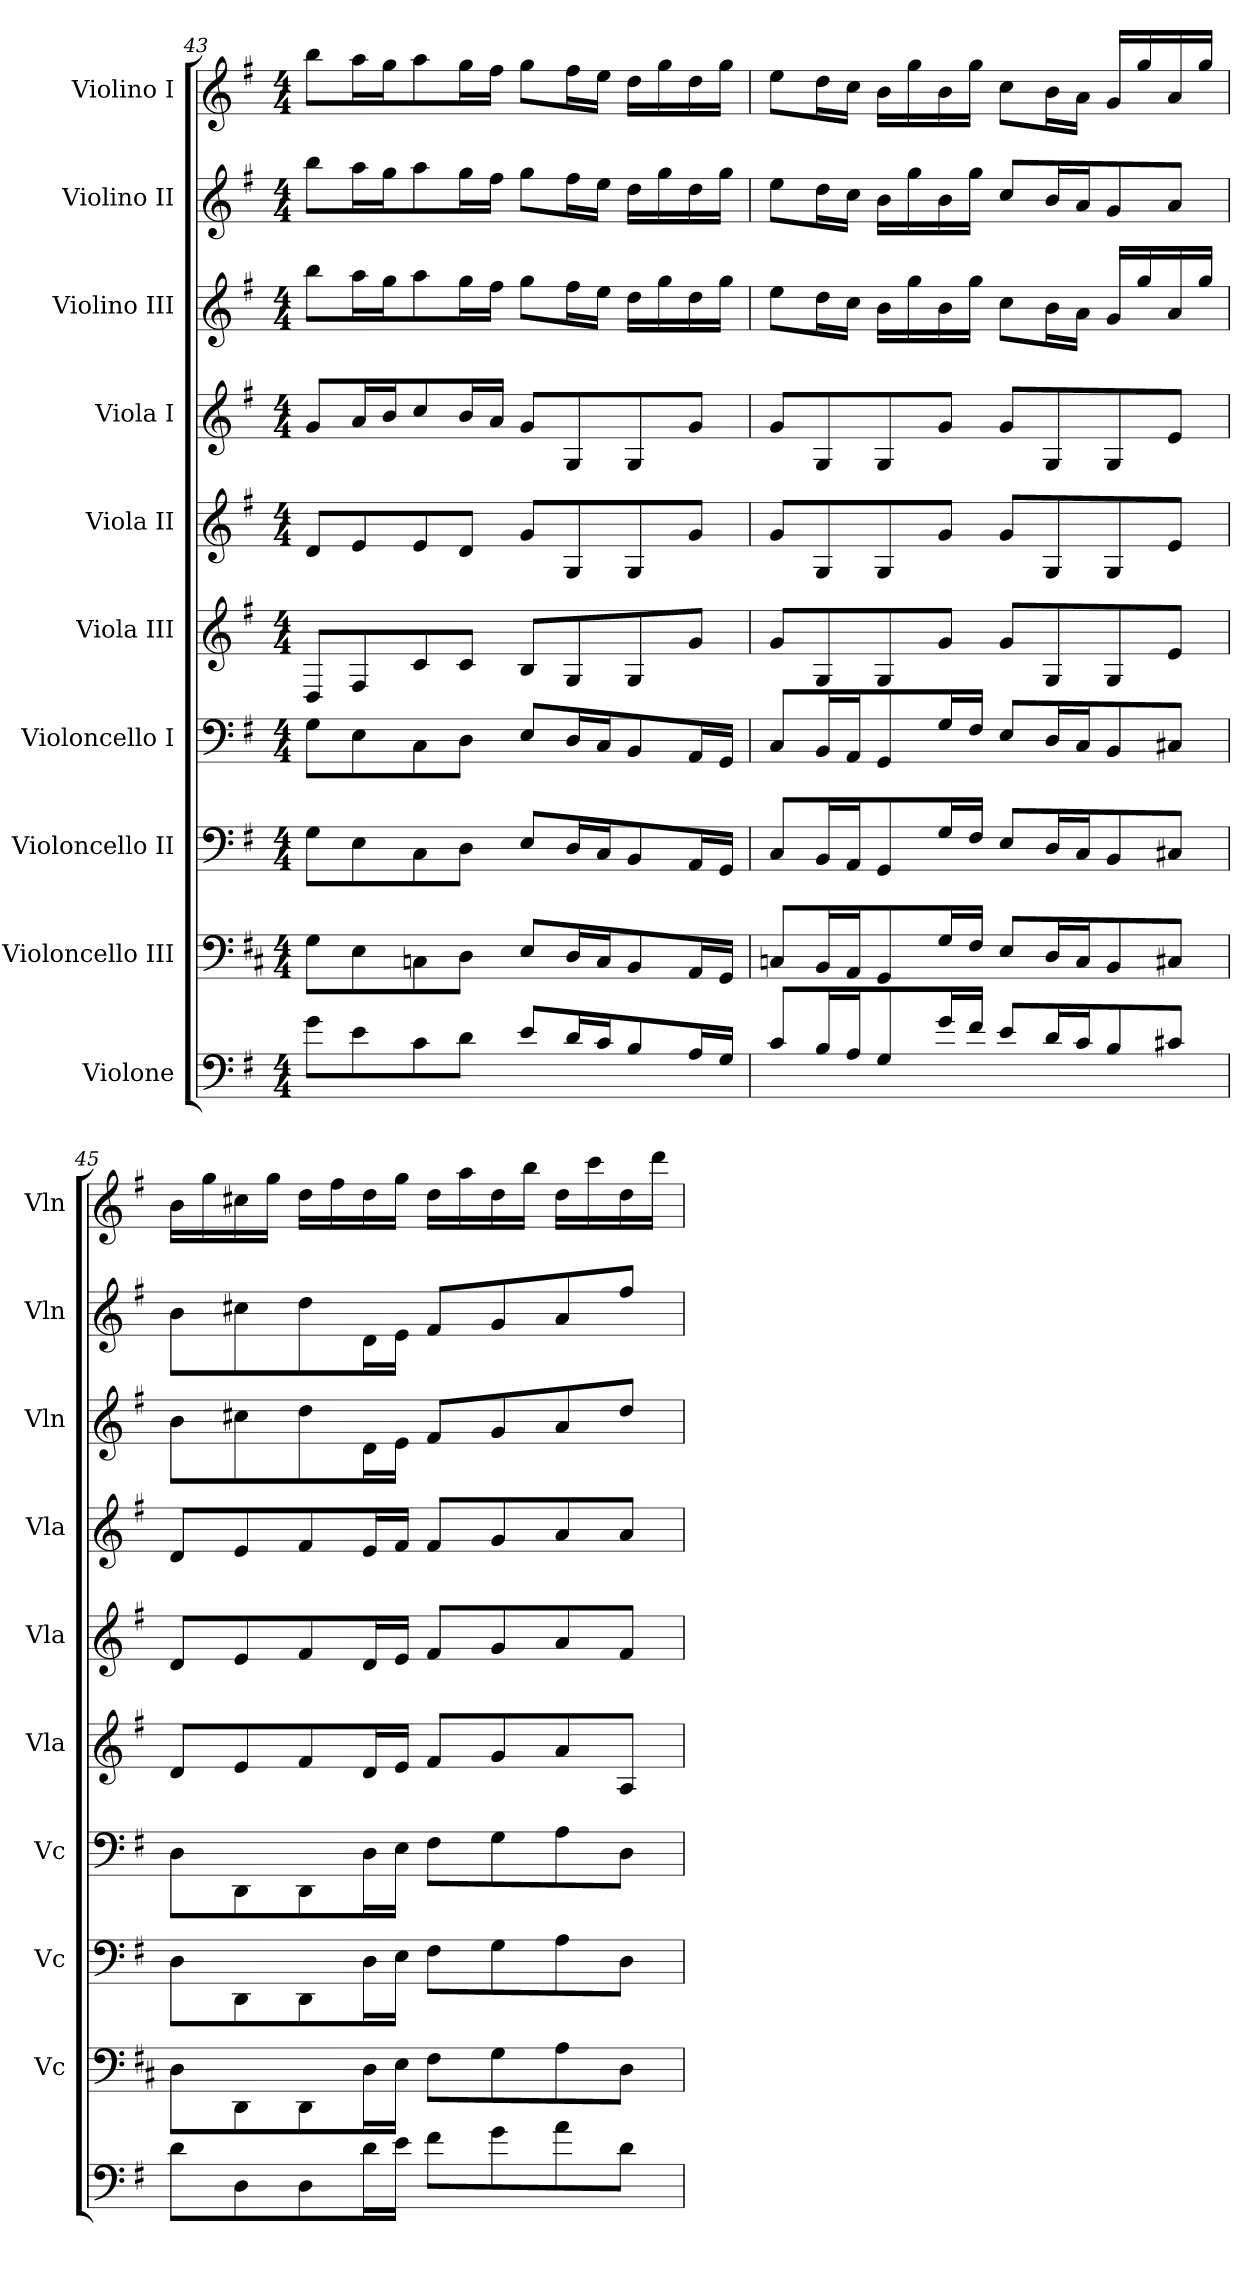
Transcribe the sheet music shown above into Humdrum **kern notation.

**kern	**kern	**kern	**kern	**kern	**kern	**kern	**kern	**kern	**kern
*part10	*part9	*part8	*part7	*part6	*part5	*part4	*part3	*part2	*part1
*staff10	*staff9	*staff8	*staff7	*staff6	*staff5	*staff4	*staff3	*staff2	*staff1
*I"Violone	*I"Violoncello III	*I"Violoncello  II	*I"Violoncello   I	*I"Viola       III	*I"Viola        II	*I"Viola         I	*I"Violino     III	*I"Violino      II	*I"Violino       I
*	*I'Vc	*I'Vc	*I'Vc	*I'Vla	*I'Vla	*I'Vla	*I'Vln	*I'Vln	*I'Vln
!!LO:PB:g=z
*clefF4	*clefF4	*clefF4	*clefF4	*clefG2	*clefG2	*clefG2	*clefG2	*clefG2	*clefG2
*ITrd7c12	*	*	*	*	*	*	*	*	*
*k[f#]	*k[f#c#]	*k[f#]	*k[f#]	*k[f#]	*k[f#]	*k[f#]	*k[f#]	*k[f#]	*k[f#]
*G:	*D:	*G:	*G:	*G:	*G:	*G:	*G:	*G:	*G:
*M4/4	*M4/4	*M4/4	*M4/4	*M4/4	*M4/4	*M4/4	*M4/4	*M4/4	*M4/4
=43	=43	=43	=43	=43	=43	=43	=43	=43	=43
8G\L	8G\L	8G\L	8G\L	8D/L	8d/L	8g/L	8bb\L	8bb\L	8bb\L
8E\	8E\	8E\	8E\	8F#/	8e/	16a/L	16aa\L	16aa\L	16aa\L
.	.	.	.	.	.	16b/J	16gg\J	16gg\J	16gg\J
8C\	8Cn\	8C\	8C\	8c/	8e/	8cc/	8aa\	8aa\	8aa\
8D\J	8D\J	8D\J	8D\J	8c/J	8d/J	16b/L	16gg\L	16gg\L	16gg\L
.	.	.	.	.	.	16a/JJ	16ff#\JJ	16ff#\JJ	16ff#\JJ
8E/L	8E/L	8E/L	8E/L	8B/L	8g/L	8g/L	8gg\L	8gg\L	8gg\L
16D/L	16D/L	16D/L	16D/L	8G/	8G/	8G/	16ff#\L	16ff#\L	16ff#\L
16C/J	16C/J	16C/J	16C/J	.	.	.	16ee\JJ	16ee\JJ	16ee\JJ
8BB/	8BB/	8BB/	8BB/	8G/	8G/	8G/	16dd\LL	16dd\LL	16dd\LL
.	.	.	.	.	.	.	16gg\	16gg\	16gg\
16AA/L	16AA/L	16AA/L	16AA/L	8g/J	8g/J	8g/J	16dd\	16dd\	16dd\
16GG/JJ	16GG/JJ	16GG/JJ	16GG/JJ	.	.	.	16gg\JJ	16gg\JJ	16gg\JJ
=44	=44	=44	=44	=44	=44	=44	=44	=44	=44
8C/L	8Cn/L	8C/L	8C/L	8g/L	8g/L	8g/L	8ee\L	8ee\L	8ee\L
16BB/L	16BB/L	16BB/L	16BB/L	8G/	8G/	8G/	16dd\L	16dd\L	16dd\L
16AA/J	16AA/J	16AA/J	16AA/J	.	.	.	16cc\JJ	16cc\JJ	16cc\JJ
8GG/	8GG/	8GG/	8GG/	8G/	8G/	8G/	16b\LL	16b\LL	16b\LL
.	.	.	.	.	.	.	16gg\	16gg\	16gg\
16G/L	16G/L	16G/L	16G/L	8g/J	8g/J	8g/J	16b\	16b\	16b\
16F#/JJ	16F#/JJ	16F#/JJ	16F#/JJ	.	.	.	16gg\JJ	16gg\JJ	16gg\JJ
8E/L	8E/L	8E/L	8E/L	8g/L	8g/L	8g/L	8cc\L	8cc/L	8cc\L
16D/L	16D/L	16D/L	16D/L	8G/	8G/	8G/	16b\L	16b/L	16b\L
16C/J	16C/J	16C/J	16C/J	.	.	.	16a\JJ	16a/J	16a\JJ
8BB/	8BB/	8BB/	8BB/	8G/	8G/	8G/	16g/LL	8g/	16g/LL
.	.	.	.	.	.	.	16gg/	.	16gg/
8C#X/J	8C#X/J	8C#X/J	8C#X/J	8e/J	8e/J	8e/J	16a/	8a/J	16a/
.	.	.	.	.	.	.	16gg/JJ	.	16gg/JJ
!!LO:PB:g=z
=45	=45	=45	=45	=45	=45	=45	=45	=45	=45
8D\L	8D\L	8D\L	8D\L	8d/L	8d/L	8d/L	8b\L	8b\L	16b\LL
.	.	.	.	.	.	.	.	.	16gg\
8DD\	8DD\	8DD\	8DD\	8e/	8e/	8e/	8cc#X\	8cc#X\	16cc#X\
.	.	.	.	.	.	.	.	.	16gg\JJ
8DD\	8DD\	8DD\	8DD\	8f#/	8f#/	8f#/	8dd\	8dd\	16dd\LL
.	.	.	.	.	.	.	.	.	16ff#\
16D\L	16D\L	16D\L	16D\L	16d/L	16d/L	16e/L	16d\L	16d\L	16dd\
16E\JJ	16E\JJ	16E\JJ	16E\JJ	16e/JJ	16e/JJ	16f#/JJ	16e\JJ	16e\JJ	16gg\JJ
8F#\L	8F#\L	8F#\L	8F#\L	8f#/L	8f#/L	8f#/L	8f#/L	8f#/L	16dd\LL
.	.	.	.	.	.	.	.	.	16aa\
8G\	8G\	8G\	8G\	8g/	8g/	8g/	8g/	8g/	16dd\
.	.	.	.	.	.	.	.	.	16bb\JJ
8A\	8A\	8A\	8A\	8a/	8a/	8a/	8a/	8a/	16dd\LL
.	.	.	.	.	.	.	.	.	16ccc\
8D\J	8D\J	8D\J	8D\J	8A/J	8f#/J	8a/J	8dd/J	8ff#/J	16dd\
.	.	.	.	.	.	.	.	.	16ddd\JJ
=	=	=	=	=	=	=	=	=	=
*-	*-	*-	*-	*-	*-	*-	*-	*-	*-
